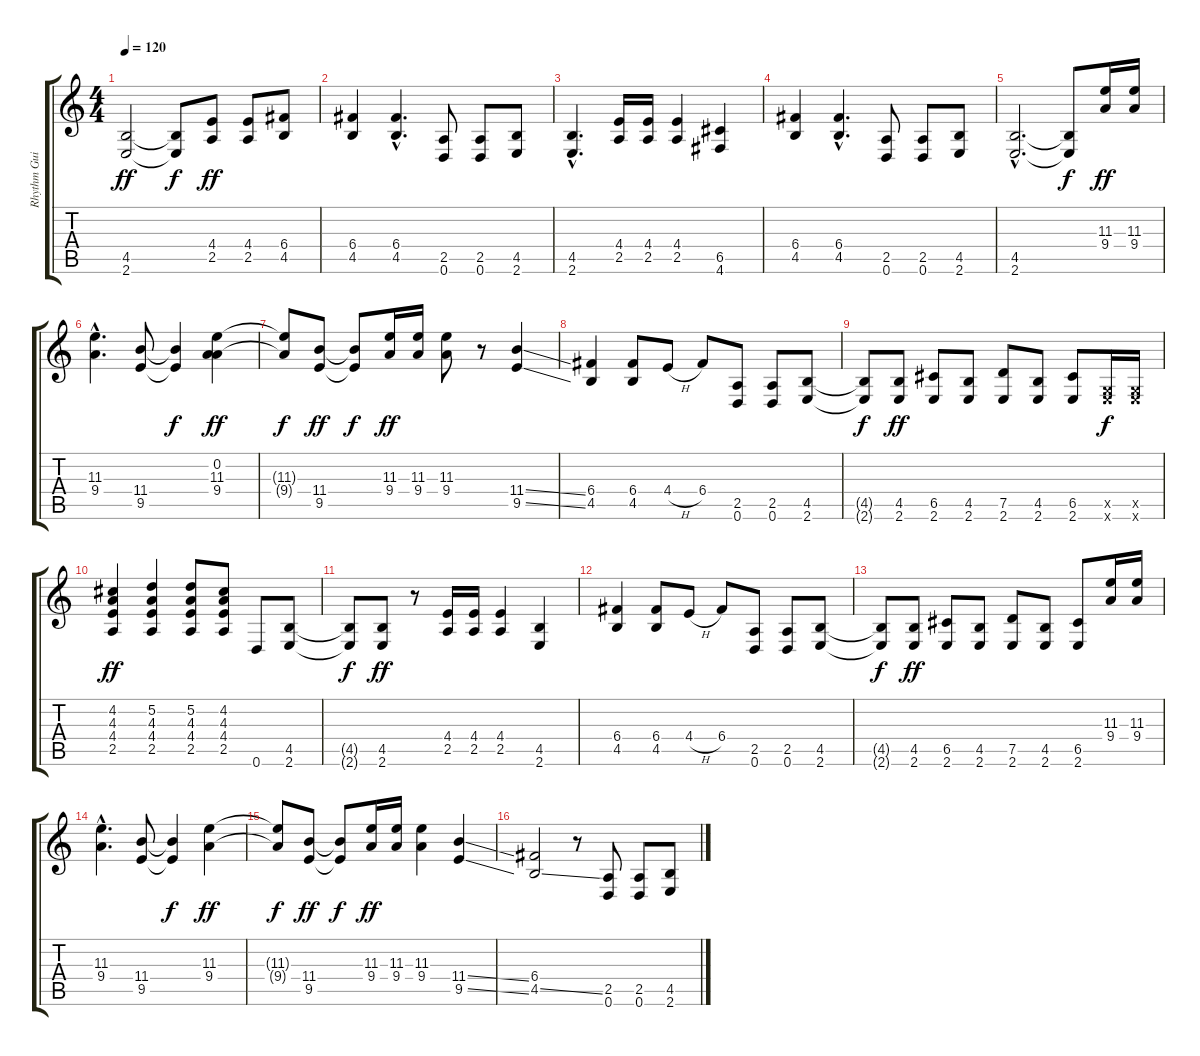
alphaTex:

\track ("Rhythm Guitar" "Rhythm Gui") {instrument distortionguitar}
\staff {score tabs}
\tuning (D4 A3 F3 C3 G2 D2) {hide}
\ts (4 4)
\tempo 120
\clef g2
\ks c
(4.5 2.6).2{dy ff} (4.5{t} 2.6{t}).8{dy f} (4.4 2.5).8{dy ff} (4.4 2.5).8 (6.4 4.5).8 |
(6.4 4.5).4 (6.4{hac} 4.5{hac}).4{d} (2.5 0.6).8 (2.5 0.6).8 (4.5 2.6).8 |
(4.5{hac} 2.6{hac}).4{d} (4.4 2.5).16 (4.4 2.5).16 (4.4 2.5).4 (6.5 4.6).4 |
(6.4 4.5).4 (6.4{hac} 4.5{hac}).4{d} (2.5 0.6).8 (2.5 0.6).8 (4.5 2.6).8 |
(4.5{hac} 2.6{hac}).2{d} (4.5{t} 2.6{t}).8{dy f} (11.3 9.4).16{dy ff} (11.3 9.4).16 |
(11.3{hac} 9.4{hac}).4{d} (11.4 9.5).8 (11.4{t} 9.5{t}).4{dy f} (0.2 11.3 9.4).4{dy ff} |
(11.3{t} 9.4{t}).8{dy f} (11.4 9.5).8{dy ff} (11.4{t} 9.5{t}).8{dy f} (11.3 9.4).16{dy ff} (11.3 9.4).16 (11.3 9.4).8 r.8 (11.4{ss} 9.5{ss}).4 |
(6.4 4.5).4 (6.4 4.5).8 4.4{h}.8 6.4.8 (2.5 0.6).8 (2.5 0.6).8 (4.5 2.6).8 |
(4.5{t} 2.6{t}).8{dy f} (4.5 2.6).8{dy ff} (6.5 2.6).8 (4.5 2.6).8 (7.5 2.6).8 (4.5 2.6).8 (6.5 2.6).8 (0.5{x} 2.6{x}).16{dy f} (0.5{x} 2.6{x}).16 |
(4.2 4.3 4.4 2.5).4{dy ff} (5.2 4.3 4.4 2.5).4 (5.2 4.3 4.4 2.5).8 (4.2 4.3 4.4 2.5).8 0.6.8 (4.5 2.6).8 |
(4.5{t} 2.6{t}).8{dy f} (4.5 2.6).8{dy ff} r.8 (4.4 2.5).16 (4.4 2.5).16 (4.4 2.5).4 (4.5 2.6).4 |
(6.4 4.5).4 (6.4 4.5).8 4.4{h}.8 6.4.8 (2.5 0.6).8 (2.5 0.6).8 (4.5 2.6).8 |
(4.5{t} 2.6{t}).8{dy f} (4.5 2.6).8{dy ff} (6.5 2.6).8 (4.5 2.6).8 (7.5 2.6).8 (4.5 2.6).8 (6.5 2.6).8 (11.3 9.4).16 (11.3 9.4).16 |
(11.3{hac} 9.4{hac}).4{d} (11.4 9.5).8 (11.4{t} 9.5{t}).4{dy f} (11.3 9.4).4{dy ff} |
(11.3{t} 9.4{t}).8{dy f} (11.4 9.5).8{dy ff} (11.4{t} 9.5{t}).8{dy f} (11.3 9.4).16{dy ff} (11.3 9.4).16 (11.3 9.4).4 (11.4{ss} 9.5{ss}).4 |
(6.4 4.5{ss}).2 r.8 (2.5 0.6).8 (2.5 0.6).8 (4.5 2.6).8
